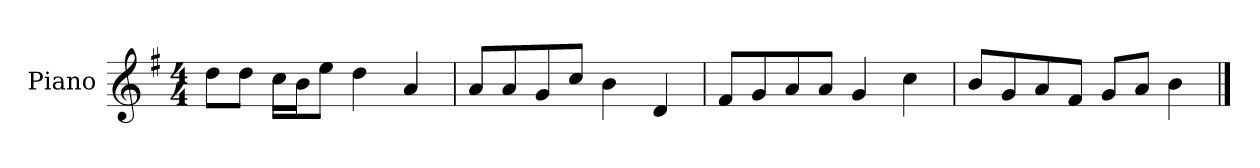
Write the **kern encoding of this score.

**kern
*part1
*staff1
*I"Piano
*I'P-no
*clefG2
*k[f#]
*M4/4
*MM90
=1
8dd\L
8dd\J
16cc\LL
16b\J
8ee\J
4dd\
4a/
=2
8a/L
8a/
8g/
8cc/J
4b\
4d/
=3
8f#/L
8g/
8a/
8a/J
4g/
4cc\
=4
8b/L
8g/
8a/
8f#/J
8g/L
8a/J
4b\
==
*-
